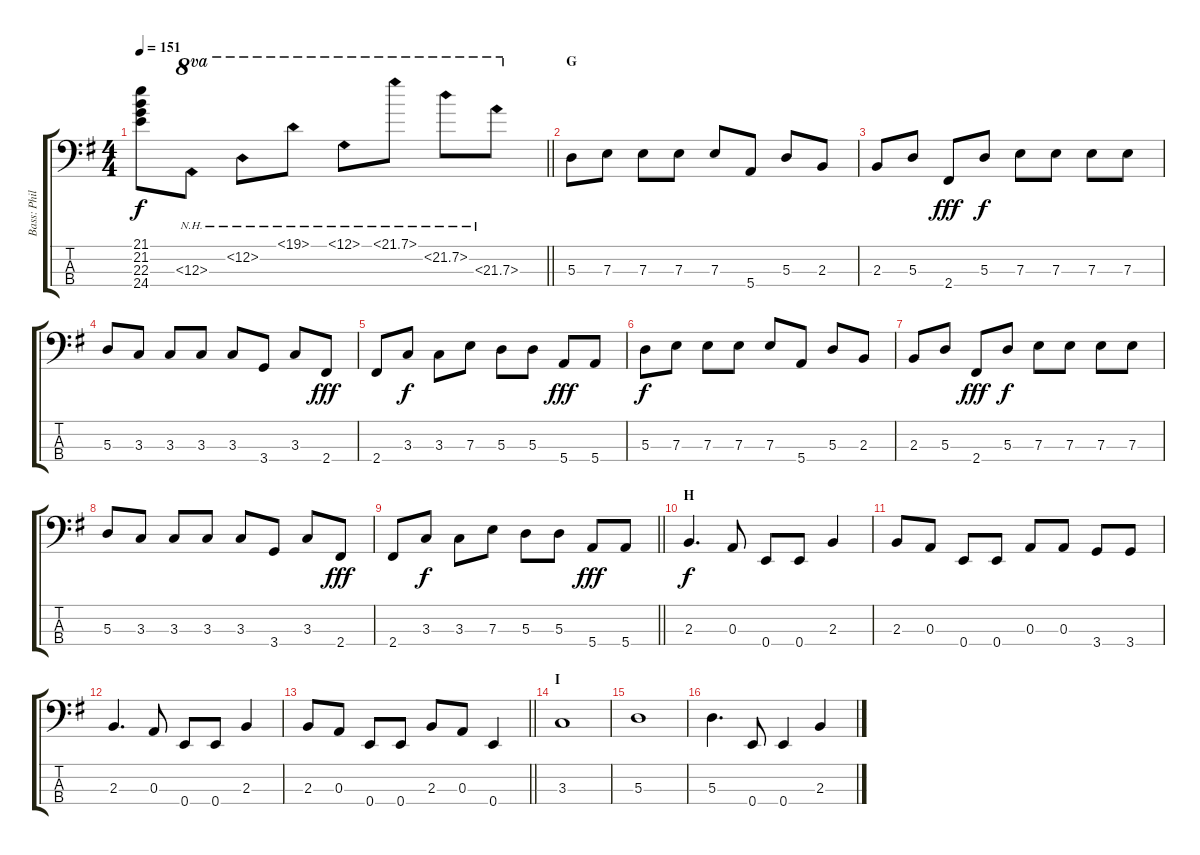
\track ("Bass: Phillip" "Bass: Phil") {instrument electricbassfinger}
\staff {score tabs}
\tuning (G2 D2 A1 E1) {hide}
\ts (4 4)
\tempo 151
\clef f4
\barLineRight lightlight
\ks g
(21.1{t} 21.2{t} 22.3{t} 24.4{t}).8{dy f} 20.3{nh}.8{ot 8va} 20.2{nh}.8{ot 8va} 19.1{nh}.8{ot 8va} 26.1{nh}.8{ot 8va} 21.1{nh}.8{ot 8va} 22.2{nh}.8{ot 8va} 22.3{nh}.8{ot 8va} |
\section ("" "G")
5.3.8 7.3.8 7.3.8 7.3.8 7.3.8 5.4.8 5.3.8 2.3.8 |
2.3.8 5.3.8 2.4.8{dy fff} 5.3.8{dy f} 7.3.8 7.3.8 7.3.8 7.3.8 |
5.3.8 3.3.8 3.3.8 3.3.8 3.3.8 3.4.8 3.3.8 2.4.8{dy fff} |
2.4.8 3.3.8{dy f} 3.3.8 7.3.8 5.3.8 5.3.8 5.4.8{dy fff} 5.4.8 |
5.3.8{dy f} 7.3.8 7.3.8 7.3.8 7.3.8 5.4.8 5.3.8 2.3.8 |
2.3.8 5.3.8 2.4.8{dy fff} 5.3.8{dy f} 7.3.8 7.3.8 7.3.8 7.3.8 |
5.3.8 3.3.8 3.3.8 3.3.8 3.3.8 3.4.8 3.3.8 2.4.8{dy fff} |
\barLineRight lightlight
2.4.8 3.3.8{dy f} 3.3.8 7.3.8 5.3.8 5.3.8 5.4.8{dy fff} 5.4.8 |
\section ("" "H")
2.3.4{d dy f} 0.3.8 0.4.8 0.4.8 2.3.4 |
2.3.8 0.3.8 0.4.8 0.4.8 0.3.8 0.3.8 3.4.8 3.4.8 |
2.3.4{d} 0.3.8 0.4.8 0.4.8 2.3.4 |
\barLineRight lightlight
2.3.8 0.3.8 0.4.8 0.4.8 2.3.8 0.3.8 0.4.4 |
\section ("" "I")
3.3.1 |
5.3.1 |
5.3.4{d} 0.4.8 0.4.4 2.3.4
